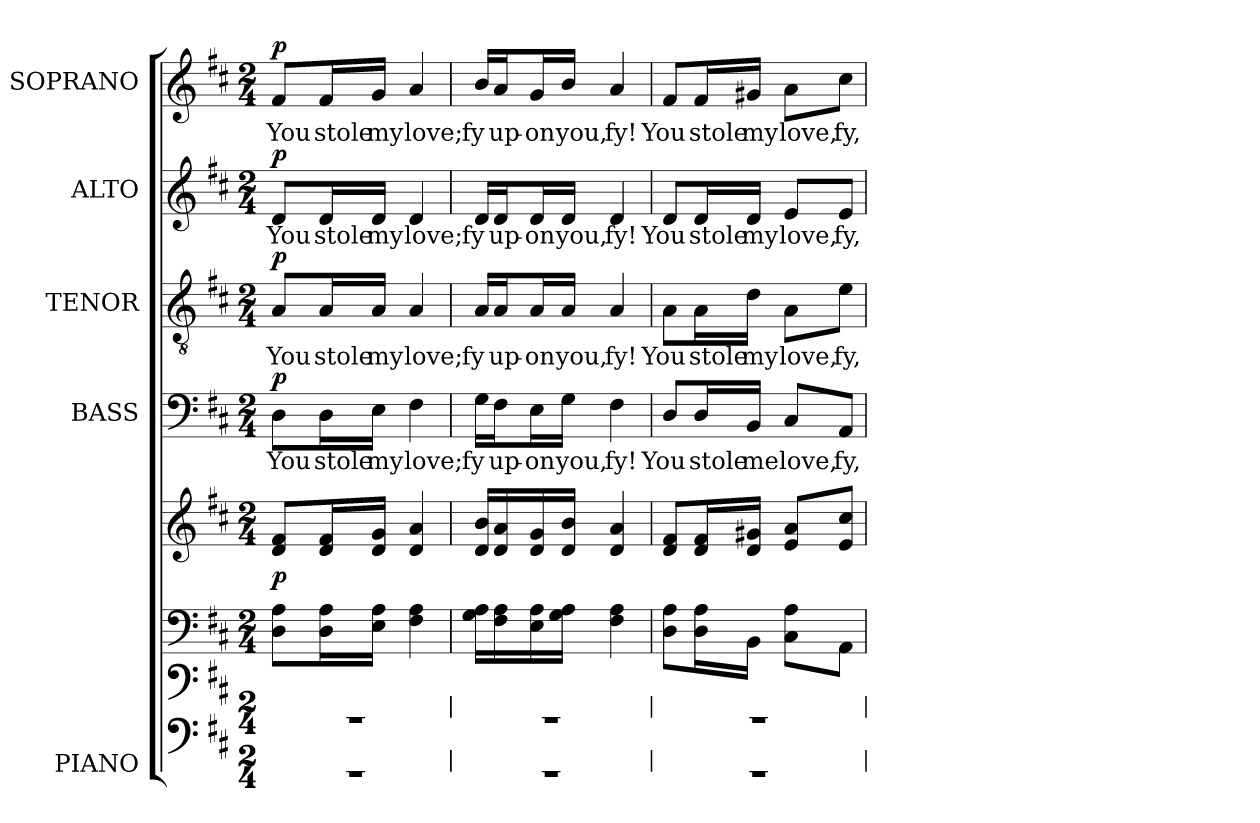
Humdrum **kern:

**kern	**kern	**kern	**kern	**dynam	**kern	**text	**dynam	**kern	**text	**dynam	**kern	**text	**dynam	**kern	**text	**dynam
*part5	*part5	*part5	*part5	*part5	*part4	*part4	*part4	*part3	*part3	*part3	*part2	*part2	*part2	*part1	*part1	*part1
*staff8	*staff7	*staff6	*staff5	*staff5/6/7/8	*staff4	*staff4	*staff4	*staff3	*staff3	*staff3	*staff2	*staff2	*staff2	*staff1	*staff1	*staff1
*I"PIANO	*	*	*	*	*I"BASS	*	*	*I"TENOR	*	*	*I"ALTO	*	*	*I"SOPRANO	*	*
*I'Pno.	*	*	*	*	*I'B.	*	*	*I'T.	*	*	*I'A.	*	*	*I'S.	*	*
!!LO:PB:g=z
*stria0	*stria0	*	*	*	*	*	*	*	*	*	*	*	*	*	*	*
*clefF4	*clefF4	*clefF4	*clefG2	*	*clefF4	*	*	*clefGv2	*	*	*clefG2	*	*	*clefG2	*	*
*	*	*	*	*	*	*	*	*ITrd7c12	*	*	*	*	*	*	*	*
*k[f#c#]	*k[f#c#]	*k[f#c#]	*k[f#c#]	*	*k[f#c#]	*	*	*k[f#c#]	*	*	*k[f#c#]	*	*	*k[f#c#]	*	*
*D:	*D:	*D:	*D:	*	*D:	*	*	*D:	*	*	*D:	*	*	*D:	*	*
*M2/4	*M2/4	*M2/4	*M2/4	*	*M2/4	*	*	*M2/4	*	*	*M2/4	*	*	*M2/4	*	*
*MM120	*MM120	*MM120	*MM120	*	*MM120	*	*	*MM120	*	*	*MM120	*	*	*MM120	*	*
=1	=1	=1	=1	=1	=1	=1	=1	=1	=1	=1	=1	=1	=1	=1	=1	=1
!LO:N:vis=1	!LO:N:vis=1	!	!	!	!	!	!	!	!	!	!	!	!	!	!	!
!	!	!	!	!	!	!LO:LY:b:color=#000000	!	!	!	!	!	!	!	!	!	!
!	!	!	!	!	!	!	!	!	!LO:LY:b:color=#000000	!	!	!	!	!	!	!
!	!	!	!	!	!	!	!	!	!	!	!	!LO:LY:b:color=#000000	!	!	!	!
!	!	!	!	!	!	!	!	!	!	!	!	!	!	!	!LO:LY:b:color=#000000	!
2r	2r	8Di\ 8AiL	8di/ 8f#iL	p	8Di\L	You	p	8AAi/L	You	p	8di/L	You	p	8f#i/L	You	p
!	!	!	!	!	!	!LO:LY:b:color=#000000	!	!	!	!	!	!	!	!	!	!
!	!	!	!	!	!	!	!	!	!LO:LY:b:color=#000000	!	!	!	!	!	!	!
!	!	!	!	!	!	!	!	!	!	!	!	!LO:LY:b:color=#000000	!	!	!	!
!	!	!	!	!	!	!	!	!	!	!	!	!	!	!	!LO:LY:b:color=#000000	!
.	.	16Di\ 16AiL	16di/ 16f#iL	.	16Di\L	stole	.	16AAi/L	stole	.	16di/L	stole	.	16f#i/L	stole	.
!	!	!	!	!	!	!LO:LY:b:color=#000000	!	!	!	!	!	!	!	!	!	!
!	!	!	!	!	!	!	!	!	!LO:LY:b:color=#000000	!	!	!	!	!	!	!
!	!	!	!	!	!	!	!	!	!	!	!	!LO:LY:b:color=#000000	!	!	!	!
!	!	!	!	!	!	!	!	!	!	!	!	!	!	!	!LO:LY:b:color=#000000	!
.	.	16Ei\ 16AiJJ	16di/ 16giJJ	.	16Ei\JJ	my	.	16AAi/JJ	my	.	16di/JJ	my	.	16gi/JJ	my	.
!	!	!	!	!	!	!LO:LY:b:color=#000000	!	!	!	!	!	!	!	!	!	!
!	!	!	!	!	!	!	!	!	!LO:LY:b:color=#000000	!	!	!	!	!	!	!
!	!	!	!	!	!	!	!	!	!	!	!	!LO:LY:b:color=#000000	!	!	!	!
!	!	!	!	!	!	!	!	!	!	!	!	!	!	!	!LO:LY:b:color=#000000	!
.	.	4F#i\ 4Ai	4di/ 4ai	.	4F#i\	love;	.	4AAi/	love;	.	4di/	love;	.	4ai/	love;	.
=2	=2	=2	=2	=2	=2	=2	=2	=2	=2	=2	=2	=2	=2	=2	=2	=2
!LO:N:vis=1	!LO:N:vis=1	!	!	!	!	!	!	!	!	!	!	!	!	!	!	!
!	!	!	!	!	!	!LO:LY:b:color=#000000	!	!	!	!	!	!	!	!	!	!
!	!	!	!	!	!	!	!	!	!LO:LY:b:color=#000000	!	!	!	!	!	!	!
!	!	!	!	!	!	!	!	!	!	!	!	!LO:LY:b:color=#000000	!	!	!	!
!	!	!	!	!	!	!	!	!	!	!	!	!	!	!	!LO:LY:b:color=#000000	!
2r	2r	16Gi\ 16AiLL	16di/ 16biLL	.	16Gi\LL	fy	.	16AAi/LL	fy	.	16di/LL	fy	.	16bi/LL	fy	.
!	!	!	!	!	!	!LO:LY:b:color=#000000	!	!	!	!	!	!	!	!	!	!
!	!	!	!	!	!	!	!	!	!LO:LY:b:color=#000000	!	!	!	!	!	!	!
!	!	!	!	!	!	!	!	!	!	!	!	!LO:LY:b:color=#000000	!	!	!	!
!	!	!	!	!	!	!	!	!	!	!	!	!	!	!	!LO:LY:b:color=#000000	!
.	.	16F#i\ 16Ai	16di/ 16ai	.	16F#i\J	up-	.	16AAi/J	up-	.	16di/J	up-	.	16ai/J	up-	.
!	!	!	!	!	!	!LO:LY:b:color=#000000	!	!	!	!	!	!	!	!	!	!
!	!	!	!	!	!	!	!	!	!LO:LY:b:color=#000000	!	!	!	!	!	!	!
!	!	!	!	!	!	!	!	!	!	!	!	!LO:LY:b:color=#000000	!	!	!	!
!	!	!	!	!	!	!	!	!	!	!	!	!	!	!	!LO:LY:b:color=#000000	!
.	.	16Ei\ 16Ai	16di/ 16gi	.	16Ei\L	-on	.	16AAi/L	-on	.	16di/L	-on	.	16gi/L	-on	.
!	!	!	!	!	!	!LO:LY:b:color=#000000	!	!	!	!	!	!	!	!	!	!
!	!	!	!	!	!	!	!	!	!LO:LY:b:color=#000000	!	!	!	!	!	!	!
!	!	!	!	!	!	!	!	!	!	!	!	!LO:LY:b:color=#000000	!	!	!	!
!	!	!	!	!	!	!	!	!	!	!	!	!	!	!	!LO:LY:b:color=#000000	!
.	.	16Gi\ 16AiJJ	16di/ 16biJJ	.	16Gi\JJ	you,	.	16AAi/JJ	you,	.	16di/JJ	you,	.	16bi/JJ	you,	.
!	!	!	!	!	!	!LO:LY:b:color=#000000	!	!	!	!	!	!	!	!	!	!
!	!	!	!	!	!	!	!	!	!LO:LY:b:color=#000000	!	!	!	!	!	!	!
!	!	!	!	!	!	!	!	!	!	!	!	!LO:LY:b:color=#000000	!	!	!	!
!	!	!	!	!	!	!	!	!	!	!	!	!	!	!	!LO:LY:b:color=#000000	!
.	.	4F#i\ 4Ai	4di/ 4ai	.	4F#i\	fy!	.	4AAi/	fy!	.	4di/	fy!	.	4ai/	fy!	.
=3	=3	=3	=3	=3	=3	=3	=3	=3	=3	=3	=3	=3	=3	=3	=3	=3
!LO:N:vis=1	!LO:N:vis=1	!	!	!	!	!	!	!	!	!	!	!	!	!	!	!
!	!	!	!	!	!	!LO:LY:b:color=#000000	!	!	!	!	!	!	!	!	!	!
!	!	!	!	!	!	!	!	!	!LO:LY:b:color=#000000	!	!	!	!	!	!	!
!	!	!	!	!	!	!	!	!	!	!	!	!LO:LY:b:color=#000000	!	!	!	!
!	!	!	!	!	!	!	!	!	!	!	!	!	!	!	!LO:LY:b:color=#000000	!
2r	2r	8Di\ 8AiL	8di/ 8f#iL	.	8Di/L	You	.	8AAi\L	You	.	8di/L	You	.	8f#i/L	You	.
!	!	!	!	!	!	!LO:LY:b:color=#000000	!	!	!	!	!	!	!	!	!	!
!	!	!	!	!	!	!	!	!	!LO:LY:b:color=#000000	!	!	!	!	!	!	!
!	!	!	!	!	!	!	!	!	!	!	!	!LO:LY:b:color=#000000	!	!	!	!
!	!	!	!	!	!	!	!	!	!	!	!	!	!	!	!LO:LY:b:color=#000000	!
.	.	16Di\ 16AiL	16di/ 16f#iL	.	16Di/L	stole	.	16AAi\L	stole	.	16di/L	stole	.	16f#i/L	stole	.
!	!	!	!	!	!	!LO:LY:b:color=#000000	!	!	!	!	!	!	!	!	!	!
!	!	!	!	!	!	!	!	!	!LO:LY:b:color=#000000	!	!	!	!	!	!	!
!	!	!	!	!	!	!	!	!	!	!	!	!LO:LY:b:color=#000000	!	!	!	!
!	!	!	!	!	!	!	!	!	!	!	!	!	!	!	!LO:LY:b:color=#000000	!
.	.	16BBi\JJ	16di/ 16g#XiJJ	.	16BBi/JJ	me	.	16Di\JJ	my	.	16di/JJ	my	.	16g#Xi/JJ	my	.
!	!	!	!	!	!	!LO:LY:b:color=#000000	!	!	!	!	!	!	!	!	!	!
!	!	!	!	!	!	!	!	!	!LO:LY:b:color=#000000	!	!	!	!	!	!	!
!	!	!	!	!	!	!	!	!	!	!	!	!LO:LY:b:color=#000000	!	!	!	!
!	!	!	!	!	!	!	!	!	!	!	!	!	!	!	!LO:LY:b:color=#000000	!
.	.	8C#i\ 8AiL	8ei/ 8aiL	.	8C#i/L	love,	.	8AAi\L	love,	.	8ei/L	love,	.	8ai\L	love,	.
!	!	!	!	!	!	!LO:LY:b:color=#000000	!	!	!	!	!	!	!	!	!	!
!	!	!	!	!	!	!	!	!	!LO:LY:b:color=#000000	!	!	!	!	!	!	!
!	!	!	!	!	!	!	!	!	!	!	!	!LO:LY:b:color=#000000	!	!	!	!
!	!	!	!	!	!	!	!	!	!	!	!	!	!	!	!LO:LY:b:color=#000000	!
.	.	8AAi\J	8ei/ 8cc#iJ	.	8AAi/J	fy,	.	8Ei\J	fy,	.	8ei/J	fy,	.	8cc#i\J	fy,	.
=	=	=	=	=	=	=	=	=	=	=	=	=	=	=	=	=
*-	*-	*-	*-	*-	*-	*-	*-	*-	*-	*-	*-	*-	*-	*-	*-	*-
